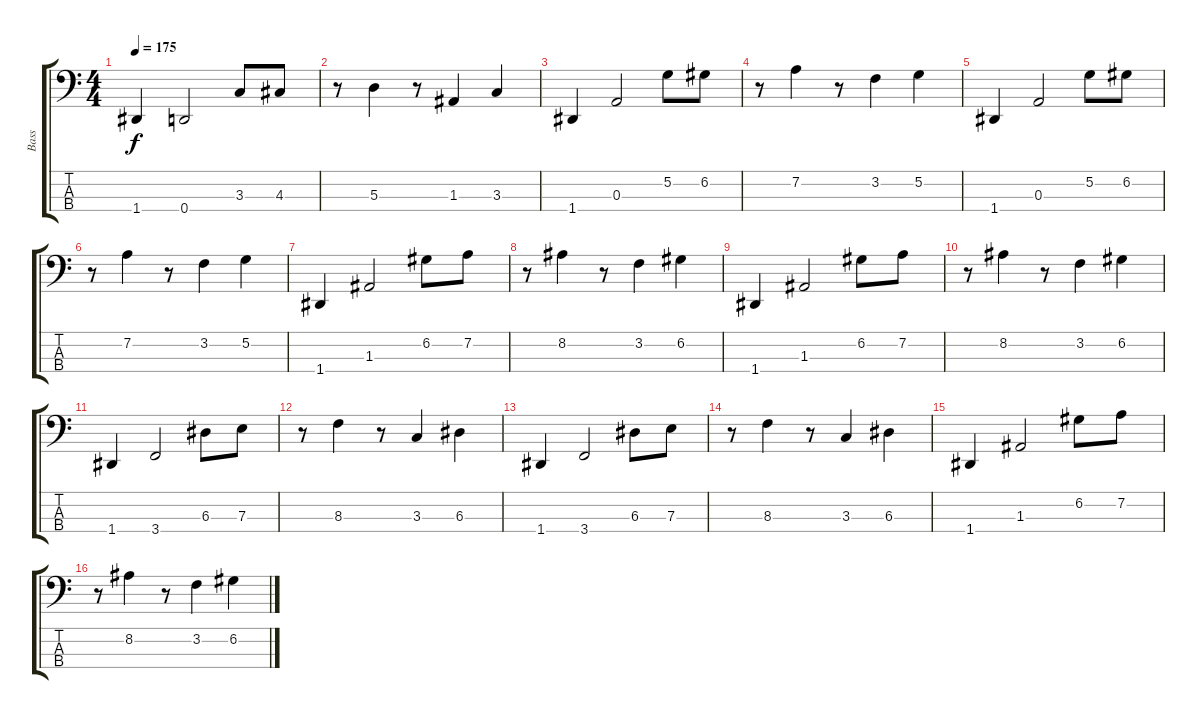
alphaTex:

\track ("Bass" "Bass") {instrument electricbassfinger}
\staff {score tabs}
\tuning (G2 D2 A1 D1) {hide}
\ts (4 4)
\tempo 175
\clef f4
\ks c
1.4.4{dy f} 0.4.2 3.3.8 4.3.8 |
r.8 5.3.4 r.8 1.3.4 3.3.4 |
1.4.4 0.3.2 5.2.8 6.2.8 |
r.8 7.2.4 r.8 3.2.4 5.2.4 |
1.4.4 0.3.2 5.2.8 6.2.8 |
r.8 7.2.4 r.8 3.2.4 5.2.4 |
1.4.4 1.3.2 6.2.8 7.2.8 |
r.8 8.2.4 r.8 3.2.4 6.2.4 |
1.4.4 1.3.2 6.2.8 7.2.8 |
r.8 8.2.4 r.8 3.2.4 6.2.4 |
1.4.4 3.4.2 6.3.8 7.3.8 |
r.8 8.3.4 r.8 3.3.4 6.3.4 |
1.4.4 3.4.2 6.3.8 7.3.8 |
r.8 8.3.4 r.8 3.3.4 6.3.4 |
1.4.4 1.3.2 6.2.8 7.2.8 |
r.8 8.2.4 r.8 3.2.4 6.2.4
